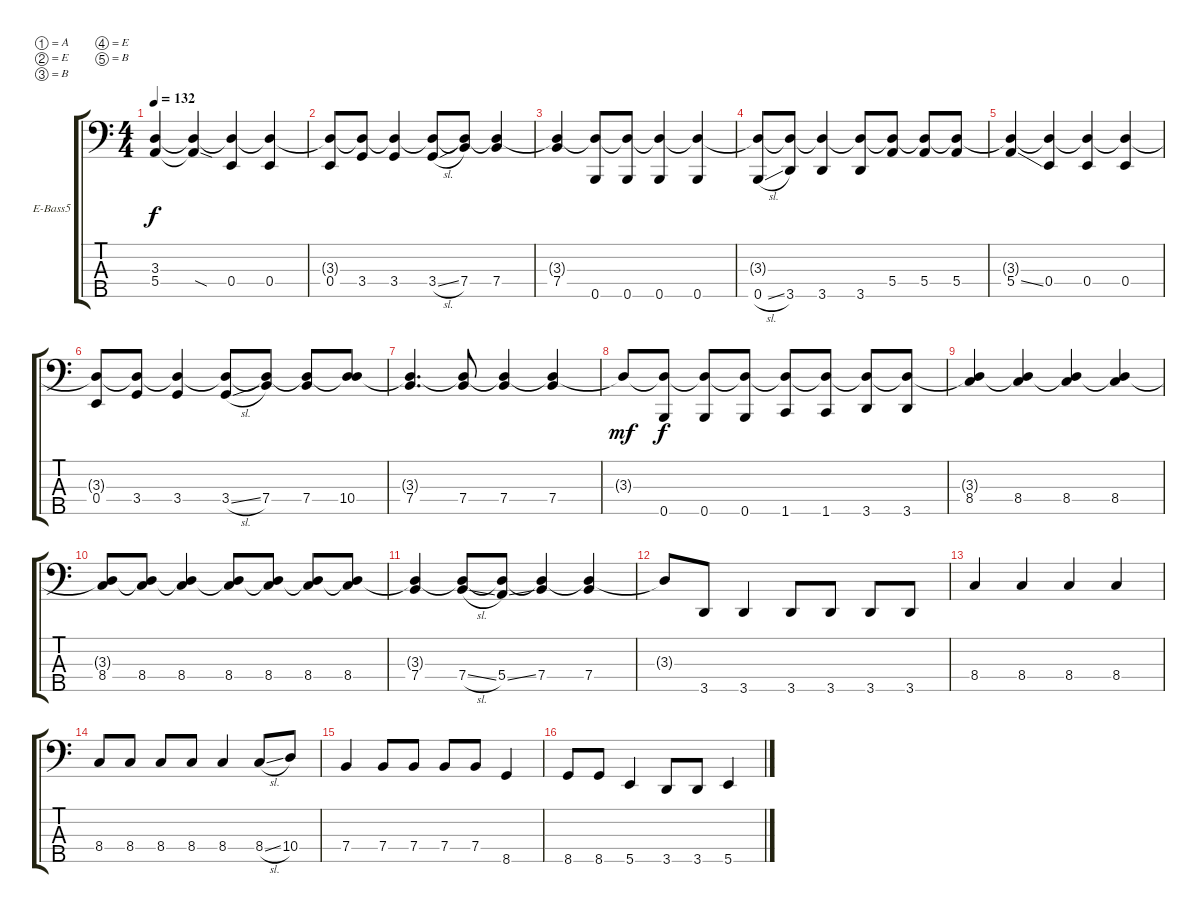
\defaultSystemsLayout 4
\bracketExtendMode groupsimilarinstruments
\firstSystemTrackNameOrientation horizontal
\otherSystemsTrackNameOrientation horizontal
\track ("Jon Stockman" "E-Bass5") {instrument electricbassfinger}
\staff {score tabs}
\tuning (A2 E2 B1 E1 B0)
\ts (4 4)
\tempo 132
\clef f4
\ks c
(5.4 3.3{t}).4{dy f} (5.4{sod t} 3.3{t}).4 (0.4 3.3{t}).4 (0.4 3.3{t}).4 |
(0.4 3.3{t}).8 (3.4 3.3{t}).8 (3.4 3.3{t}).4 (3.4{sl} 3.3{t}).8 (7.4 3.3{t}).8 (7.4 3.3{t}).4 |
(7.4 3.3{t}).4 (0.5 3.3{t}).8 (0.5 3.3{t}).8 (0.5 3.3{t}).4 (0.5 3.3{t}).4 |
(0.5{sl} 3.3{t}).8 (3.5 3.3{t}).8 (3.5 3.3{t}).4 (3.5 3.3{t}).8 (5.4 3.3{t}).8 (5.4 3.3{t}).8 (5.4 3.3{t}).8 |
(5.4{ss} 3.3{t}).4 (0.4 3.3{t}).4 (0.4 3.3{t}).4 (0.4 3.3{t}).4 |
(0.4 3.3{t}).8 (3.4 3.3{t}).8 (3.4 3.3{t}).4 (3.4{sl} 3.3{t}).8 (7.4 3.3{t}).8 (7.4 3.3{t}).8 (10.4 3.3{t}).8 |
(7.4 3.3{t}).4{d} (7.4 3.3{t}).8 (7.4 3.3{t}).4 (7.4 3.3{t}).4 |
3.3{t}.8{dy mf} (0.5 3.3{t}).8{dy f} (0.5 3.3{t}).8 (0.5 3.3{t}).8 (1.5 3.3{t}).8 (1.5 3.3{t}).8 (3.5 3.3{t}).8 (3.5 3.3{t}).8 |
(8.4 3.3{t}).4 (8.4 3.3{t}).4 (8.4 3.3{t}).4 (8.4 3.3{t}).4 |
(8.4 3.3{t}).8 (8.4 3.3{t}).8 (8.4 3.3{t}).4 (8.4 3.3{t}).8 (8.4 3.3{t}).8 (8.4 3.3{t}).8 (8.4 3.3{t}).8 |
(7.4 3.3{t}).4 (7.4{sl} 3.3{t}).8 (5.4{ss} 3.3{t}).8 (7.4 3.3{t}).4 (7.4 3.3{t}).4 |
3.3{t}.8 3.5.8 3.5.4 3.5.8 3.5.8 3.5.8 3.5.8 |
8.4.4 8.4.4 8.4.4 8.4.4 |
8.4.8 8.4.8 8.4.8 8.4.8 8.4.4 8.4{sl}.8 10.4.8 |
7.4.4 7.4.8 7.4.8 7.4.8 7.4.8 8.5.4 |
8.5.8 8.5.8 5.5.4 3.5.8 3.5.8 5.5.4
